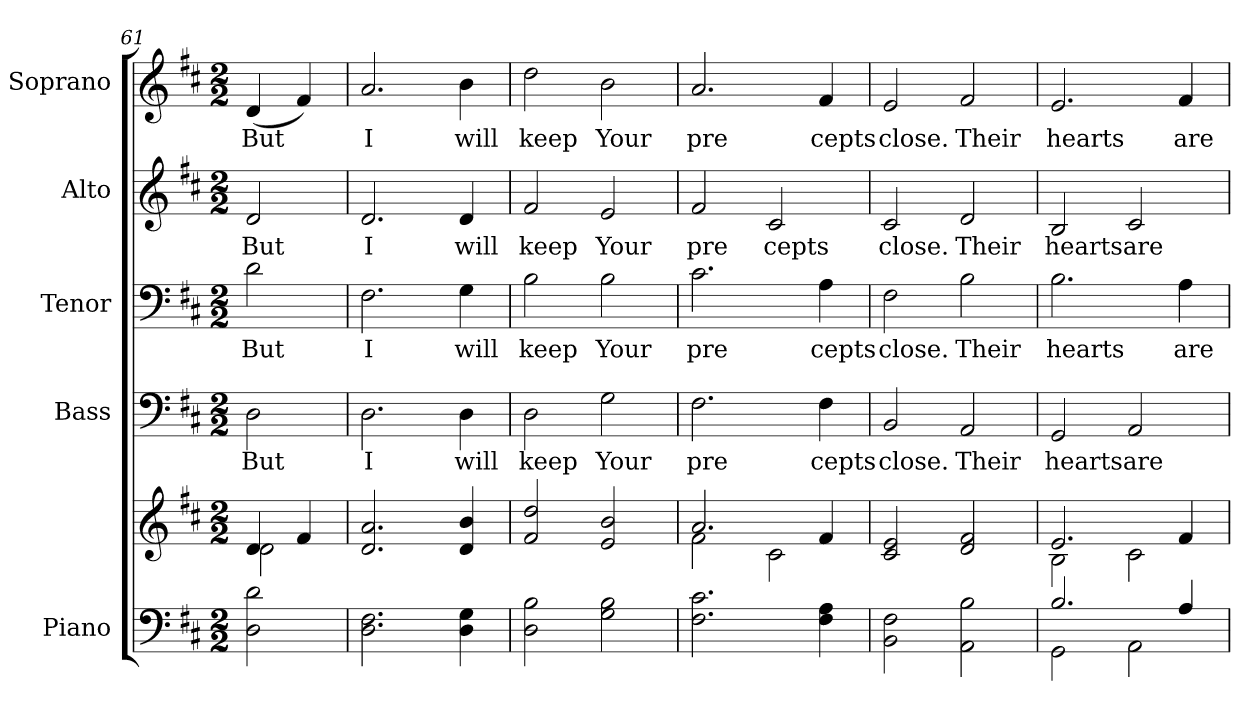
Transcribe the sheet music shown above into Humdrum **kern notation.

**kern	**kern	**kern	**text	**kern	**text	**kern	**text	**kern	**text
*part5	*part5	*part4	*part4	*part3	*part3	*part2	*part2	*part1	*part1
*staff6	*staff5	*staff4	*staff4	*staff3	*staff3	*staff2	*staff2	*staff1	*staff1
*I"Piano	*	*I"Bass	*	*I"Tenor	*	*I"Alto	*	*I"Soprano	*
*I'Pno.	*	*I'B.	*	*I'T.	*	*I'A.	*	*I'S.	*
*clefF4	*clefG2	*clefF4	*	*clefF4	*	*clefG2	*	*clefG2	*
*k[f#c#]	*k[f#c#]	*k[f#c#]	*	*k[f#c#]	*	*k[f#c#]	*	*k[f#c#]	*
*D:	*D:	*D:	*	*D:	*	*D:	*	*D:	*
*M2/2	*M2/2	*M2/2	*	*M2/2	*	*M2/2	*	*M2/2	*
=61	=61	=61	=61	=61	=61	=61	=61	=61	=61
*	*^	*	*	*	*	*	*	*	*
!	!	!	!	!LO:LY:b:color=#000000	!	!	!	!	!	!
!	!	!	!	!	!	!LO:LY:b:color=#000000	!	!	!	!
!	!	!	!	!	!	!	!	!LO:LY:b:color=#000000	!	!
!	!	!	!	!	!	!	!	!	!	!LO:LY:b:color=#000000
2Di\ 2di	4di/	2di\	2Di\	But	2di\	But	2di/	But	(4di/	But
.	4f#i/	.	.	.	.	.	.	.	4f#i/)	.
*	*v	*v	*	*	*	*	*	*	*	*
=62	=62	=62	=62	=62	=62	=62	=62	=62	=62
!	!	!	!LO:LY:b:color=#000000	!	!	!	!	!	!
!	!	!	!	!	!LO:LY:b:color=#000000	!	!	!	!
!	!	!	!	!	!	!	!LO:LY:b:color=#000000	!	!
!	!	!	!	!	!	!	!	!	!LO:LY:b:color=#000000
2.Di\ 2.F#i	2.di/ 2.ai	2.Di\	I	2.F#i\	I	2.di/	I	2.ai/	I
!	!	!	!LO:LY:b:color=#000000	!	!	!	!	!	!
!	!	!	!	!	!LO:LY:b:color=#000000	!	!	!	!
!	!	!	!	!	!	!	!LO:LY:b:color=#000000	!	!
!	!	!	!	!	!	!	!	!	!LO:LY:b:color=#000000
4Di\ 4Gi	4di/ 4bi	4Di\	will	4Gi\	will	4di/	will	4bi\	will
=63	=63	=63	=63	=63	=63	=63	=63	=63	=63
!	!	!	!LO:LY:b:color=#000000	!	!	!	!	!	!
!	!	!	!	!	!LO:LY:b:color=#000000	!	!	!	!
!	!	!	!	!	!	!	!LO:LY:b:color=#000000	!	!
!	!	!	!	!	!	!	!	!	!LO:LY:b:color=#000000
2Di\ 2Bi	2f#i/ 2ddi	2Di\	keep	2Bi\	keep	2f#i/	keep	2ddi\	keep
!	!	!	!LO:LY:b:color=#000000	!	!	!	!	!	!
!	!	!	!	!	!LO:LY:b:color=#000000	!	!	!	!
!	!	!	!	!	!	!	!LO:LY:b:color=#000000	!	!
!	!	!	!	!	!	!	!	!	!LO:LY:b:color=#000000
2Gi\ 2Bi	2ei/ 2bi	2Gi\	Your	2Bi\	Your	2ei/	Your	2bi\	Your
=64	=64	=64	=64	=64	=64	=64	=64	=64	=64
*	*^	*	*	*	*	*	*	*	*
!	!	!	!	!LO:LY:b:color=#000000	!	!	!	!	!	!
!	!	!	!	!	!	!LO:LY:b:color=#000000	!	!	!	!
!	!	!	!	!	!	!	!	!LO:LY:b:color=#000000	!	!
!	!	!	!	!	!	!	!	!	!	!LO:LY:b:color=#000000
2.F#i\ 2.c#i	2.ai/	2f#i\	2.F#i\	pre	2.c#i\	pre	2f#i/	pre	2.ai/	pre
!	!	!	!	!	!	!	!	!LO:LY:b:color=#000000	!	!
.	.	2c#i\	.	.	.	.	2c#i/	cepts	.	.
!	!	!	!	!LO:LY:b:color=#000000	!	!	!	!	!	!
!	!	!	!	!	!	!LO:LY:b:color=#000000	!	!	!	!
!	!	!	!	!	!	!	!	!	!	!LO:LY:b:color=#000000
4F#i\ 4Ai	4f#i/	.	4F#i\	cepts	4Ai\	cepts	.	.	4f#i/	cepts
*	*v	*v	*	*	*	*	*	*	*	*
!!LO:PB:g=z
=65	=65	=65	=65	=65	=65	=65	=65	=65	=65
!	!	!	!LO:LY:b:color=#000000	!	!	!	!	!	!
!	!	!	!	!	!LO:LY:b:color=#000000	!	!	!	!
!	!	!	!	!	!	!	!LO:LY:b:color=#000000	!	!
!	!	!	!	!	!	!	!	!	!LO:LY:b:color=#000000
2BBi\ 2F#i	2c#i/ 2ei	2BBi/	close.	2F#i\	close.	2c#i/	close.	2ei/	close.
!	!	!	!LO:LY:b:color=#000000	!	!	!	!	!	!
!	!	!	!	!	!LO:LY:b:color=#000000	!	!	!	!
!	!	!	!	!	!	!	!LO:LY:b:color=#000000	!	!
!	!	!	!	!	!	!	!	!	!LO:LY:b:color=#000000
2AAi\ 2Bi	2di/ 2f#i	2AAi/	Their	2Bi\	Their	2di/	Their	2f#i/	Their
=66	=66	=66	=66	=66	=66	=66	=66	=66	=66
*^	*^	*	*	*	*	*	*	*	*
!	!	!	!	!	!LO:LY:b:color=#000000	!	!	!	!	!	!
!	!	!	!	!	!	!	!LO:LY:b:color=#000000	!	!	!	!
!	!	!	!	!	!	!	!	!	!LO:LY:b:color=#000000	!	!
!	!	!	!	!	!	!	!	!	!	!	!LO:LY:b:color=#000000
2.Bi/	2GGi\	2.ei/	2Bi\	2GGi/	hearts	2.Bi\	hearts	2Bi/	hearts	2.ei/	hearts
!	!	!	!	!	!LO:LY:b:color=#000000	!	!	!	!	!	!
!	!	!	!	!	!	!	!	!	!LO:LY:b:color=#000000	!	!
.	2AAi\	.	2c#i\	2AAi/	are	.	.	2c#i/	are	.	.
!	!	!	!	!	!	!	!LO:LY:b:color=#000000	!	!	!	!
!	!	!	!	!	!	!	!	!	!	!	!LO:LY:b:color=#000000
4Ai/	.	4f#i/	.	.	.	4Ai\	are	.	.	4f#i/	are
*v	*v	*	*	*	*	*	*	*	*	*	*
*	*v	*v	*	*	*	*	*	*	*	*
=	=	=	=	=	=	=	=	=	=
*-	*-	*-	*-	*-	*-	*-	*-	*-	*-
